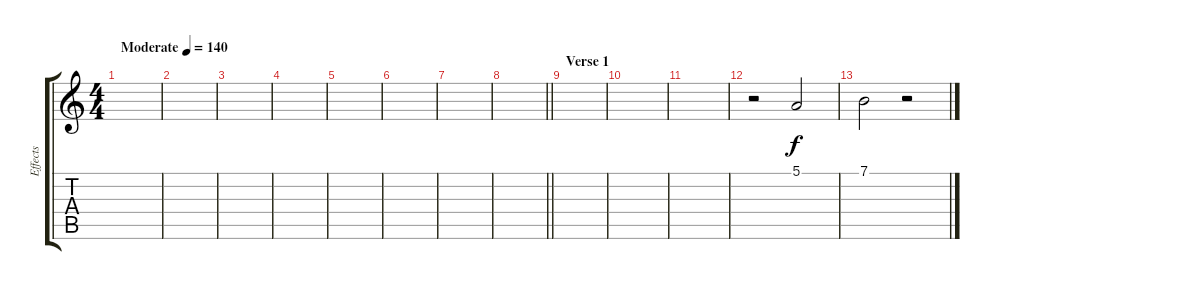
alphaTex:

\track ("Effects" "Effects") {instrument fx5brightness}
\staff {score tabs}
\tuning (E4 B3 G3 D3 A2 E2) {hide}
\ts (4 4)
\tempo (140 "Moderate")
\clef g2
\ks c
|
|
|
|
|
|
|
\barLineRight lightlight
|
\section ("" "Verse 1")
|
|
|
r.2 5.1.2 |
7.1.2 r.2
